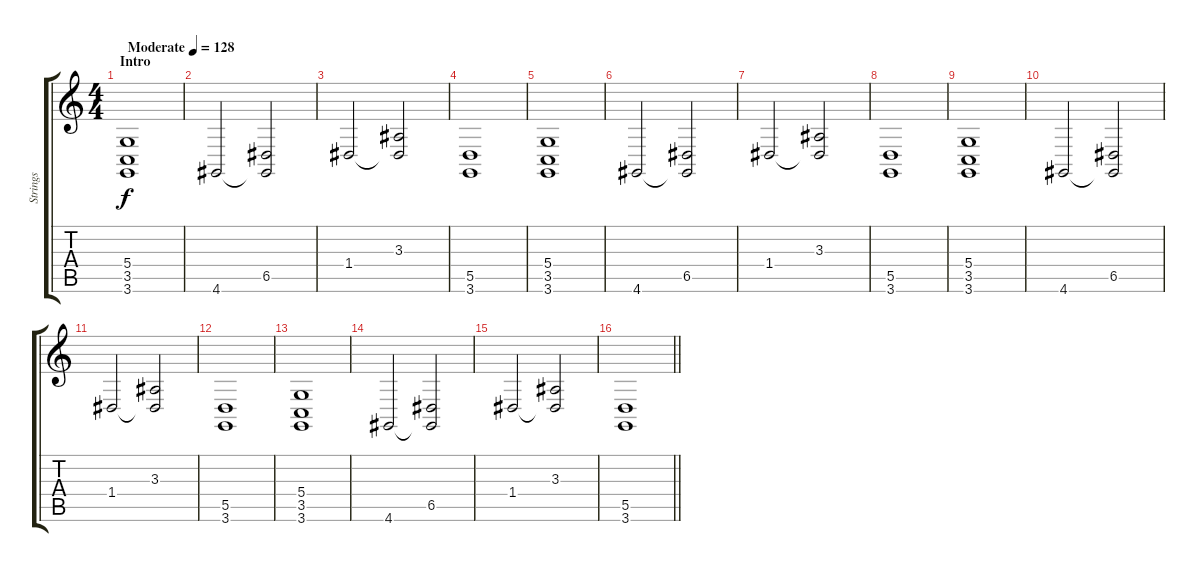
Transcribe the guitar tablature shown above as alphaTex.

\track ("Strings" "Strings") {instrument stringensemble1}
\staff {score tabs}
\tuning (E4 B3 G3 D3 A2 E2) {hide}
\ts (4 4)
\section ("" "Intro")
\tempo (128 "Moderate")
\clef g2
\ks c
(5.4 3.5 3.6).1{dy f instrument stringensemble1} |
4.6.2 (6.5 4.6{t}).2 |
1.4.2 (3.3 1.4{t}).2 |
(5.5 3.6).1 |
(5.4 3.5 3.6).1 |
4.6.2 (6.5 4.6{t}).2 |
1.4.2 (3.3 1.4{t}).2 |
(5.5 3.6).1 |
(5.4 3.5 3.6).1 |
4.6.2 (6.5 4.6{t}).2 |
1.4.2 (3.3 1.4{t}).2 |
(5.5 3.6).1 |
(5.4 3.5 3.6).1 |
4.6.2 (6.5 4.6{t}).2 |
1.4.2 (3.3 1.4{t}).2 |
\barLineRight lightlight
(5.5 3.6).1
